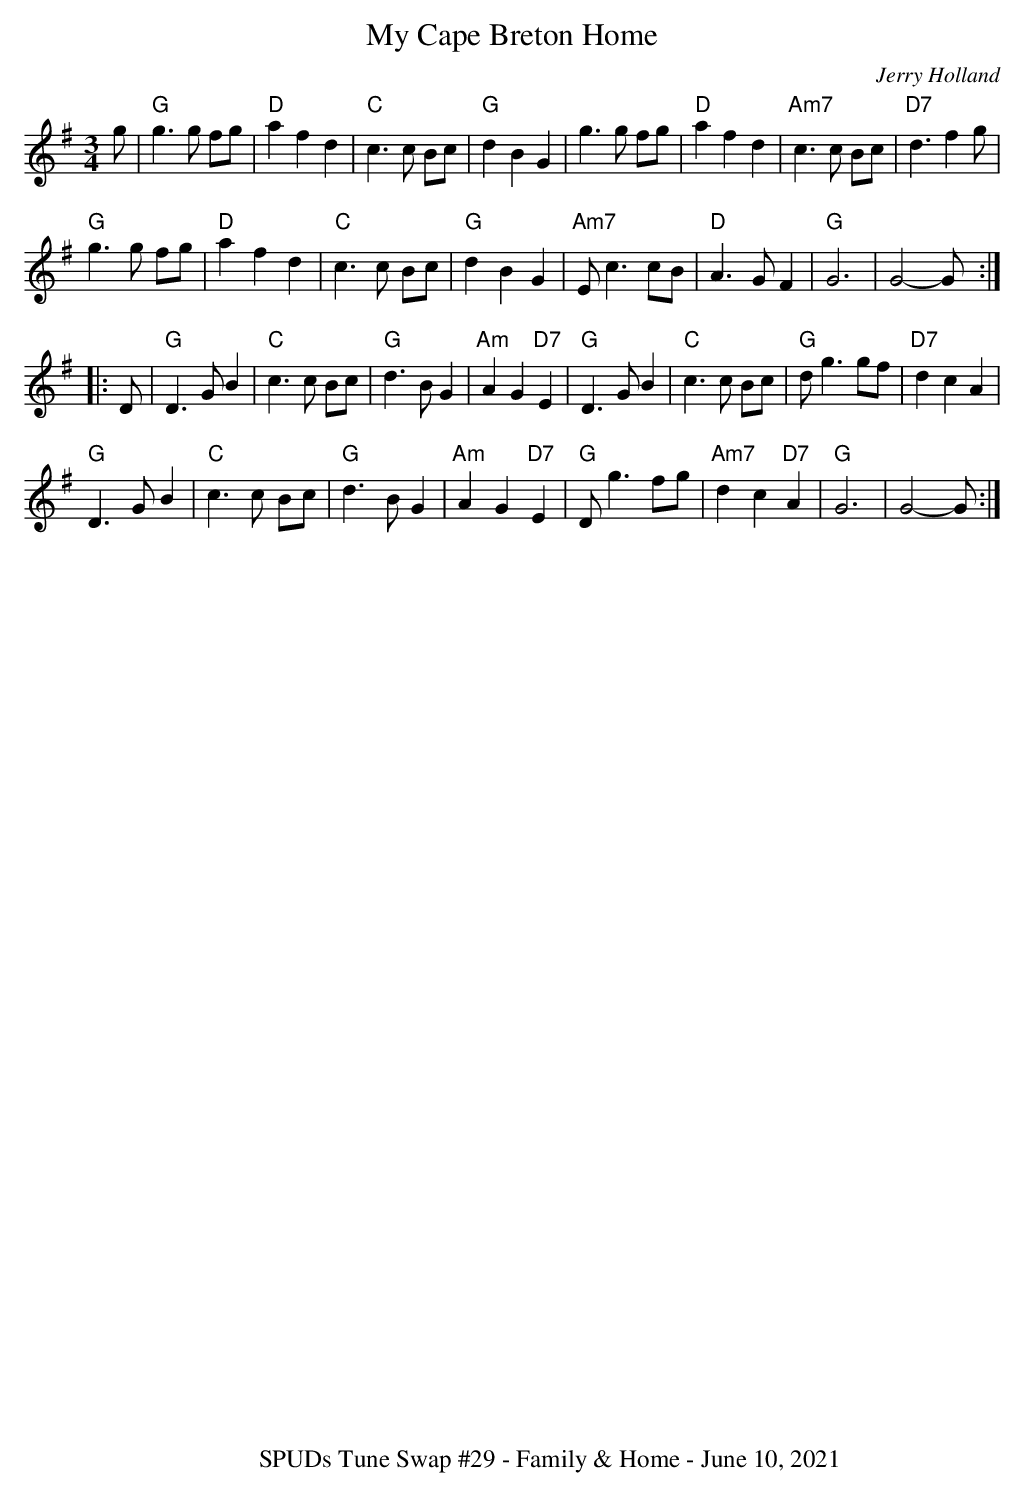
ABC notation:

X:1
T:My Cape Breton Home
C:Jerry Holland
M:3/4
L:1/8
K:G
g|"G"g3g fg|"D"a2 f2 d2|"C"c3 c Bc|"G"d2 B2 G2|\
g3g fg|"D"a2 f2 d2 |"Am7"c3 c Bc |"D7"d3 f2 g|
"G"g3 g fg|"D"a2 f2 d2|"C"c3 c Bc|"G"d2 B2 G2|\
"Am7"Ec3 cB|"D"A3 G F2|"G"G6|G4-G:|
|:D|"G"D3 G B2|"C"c3 c Bc|"G"d3 B G2|"Am"A2 G2 "D7"E2|\
"G"D3 G B2|"C"c3c Bc|"G"d g3 gf|"D7"d2 c2 A2|
"G"D3 G B2|"C"c3c Bc|"G"d3 B G2|"Am"A2 G2 "D7"E2|\
"G"D g3 fg|"Am7"d2 c2 "D7"A2|"G"G6|G4-G:|
